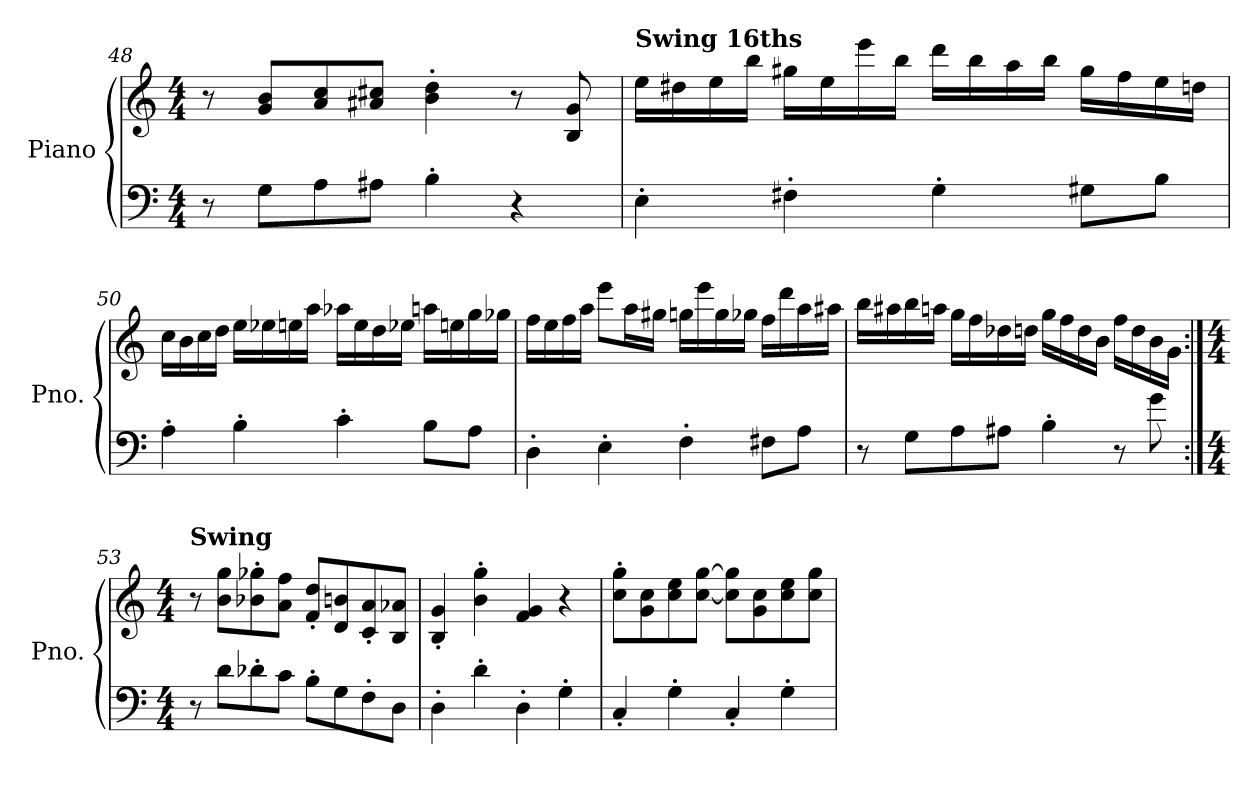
**kern	**kern
*part1	*part1
*staff2	*staff1
*I"Piano	*
*I'Pno.	*
*clefF4	*clefG2
*k[]	*k[]
*M4/4	*M4/4
=48	=48
8r	8r
8G\L	8g/ 8b/L
8A\	8a/ 8cc/
8A#X\J	8a#X/ 8cc#X/J
4B'\	4b\' 4dd\'
4r	8r
.	8B/ 8g/
!!LO:LB:g=z
=49	=49
!	!LO:TX:a:B:t=Swing 16ths
4E'\	16ee\LL
.	16dd#X\
.	16ee\
.	16bb\JJ
4F#X'\	16gg#X\LL
.	16ee\
.	16eee\
.	16bb\JJ
4G'\	16ddd\LL
.	16bb\
.	16aa\
.	16bb\JJ
8G#X\L	16gg#\LL
.	16ff\
8B\J	16ee\
.	16ddn\JJ
=50	=50
4A'\	16cc\LL
.	16b\
.	16cc\
.	16dd\JJ
4B'\	16ee\LL
.	16ee-X\
.	16een\
.	16aa\JJ
4c'\	16aa-X\LL
.	16ee\
.	16dd\
.	16ee-X\JJ
8B\L	16aan\LL
.	16een\
8A\J	16gg\
.	16gg-X\JJ
!!LO:LB:g=z
=51	=51
4D'\	16ff\LL
.	16ee\
.	16ff\
.	16aa\JJ
4E'\	8eee\L
.	16aa\L
.	16gg#X\JJ
4F'\	16ggn\LL
.	16eee\
.	16gg\
.	16gg-X\JJ
8F#X\L	16ff\LL
.	16ddd\
8A\J	16aa\
.	16aa#X\JJ
=52	=52
8r	16bb\LL
.	16aa#X\
8G\L	16bb\
.	16aan\JJ
8A\	16gg\LL
.	16ff\
8A#X\J	16dd-X\
.	16ddn\JJ
4B'\	16gg\LL
.	16ff\
.	16dd\
.	16b\JJ
8r	16ff\LL
.	16dd\
8g\	16b\
.	16g\JJ
!!LO:PB:g=z
=53:|!	=53:|!
*M4/4	*M4/4
*	*MM200
!	!LO:TX:B:t=Swing
8r	8r
8d\L	8b\ 8gg\L
8d-X'\	8b-X\' 8gg-X\'
8c\J	8a\ 8ff\J
8B'\L	8f/' 8dd/'L
8G\	8d/ 8bn/
8F'\	8c/' 8a/'
8D\J	8B/ 8a-X/J
=54	=54
4D'\	4B/' 4g/'
4d'\	4b\' 4gg\'
4D'\	4f/ 4g/
4G'\	4r
=55	=55
4C'/	8cc\' 8gg\'L
.	8g\ 8cc\
4G'\	8cc\ 8ee\
.	[8cc\ [8gg\J
4C'/	8cc\] 8gg\]L
.	8g\ 8cc\
4G'\	8cc\ 8ee\
.	8cc\ 8gg\J
=	=
*-	*-
